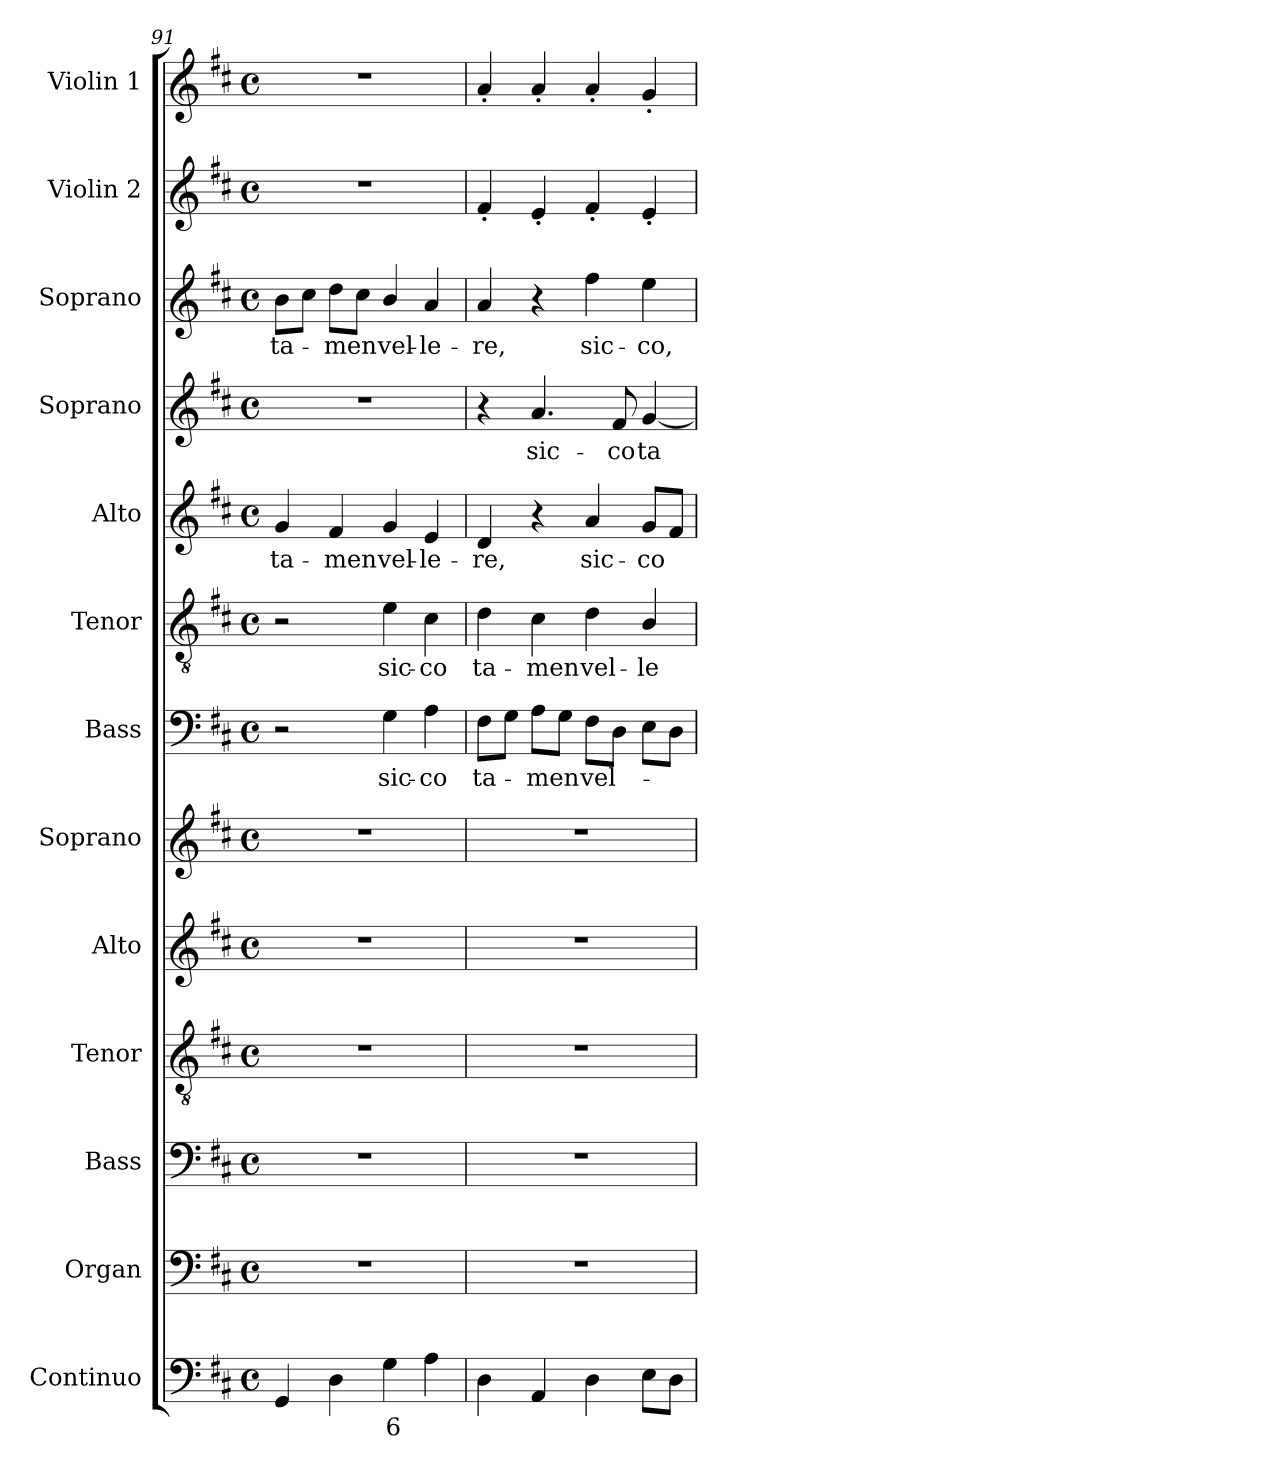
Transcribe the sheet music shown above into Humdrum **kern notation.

**kern	**text	**kern	**kern	**kern	**kern	**kern	**kern	**text	**kern	**text	**kern	**text	**kern	**text	**kern	**text	**kern	**kern
*part13	*part13	*part12	*part11	*part10	*part9	*part8	*part7	*part7	*part6	*part6	*part5	*part5	*part4	*part4	*part3	*part3	*part2	*part1
*staff13	*staff13	*staff12	*staff11	*staff10	*staff9	*staff8	*staff7	*staff7	*staff6	*staff6	*staff5	*staff5	*staff4	*staff4	*staff3	*staff3	*staff2	*staff1
*I"Continuo	*	*I"Organ	*I"Bass	*I"Tenor	*I"Alto	*I"Soprano	*I"Bass	*	*I"Tenor	*	*I"Alto	*	*I"Soprano	*	*I"Soprano	*	*I"Violin 2	*I"Violin 1
*I'Cont.	*	*I'Org.	*I'B.	*I'T.	*I'A.	*I'S.	*I'B.	*	*I'T.	*	*I'A.	*	*I'S.	*	*I'S.	*	*I'Vln. 2	*I'Vln. 1
*clefF4	*	*clefF4	*clefF4	*clefGv2	*clefG2	*clefG2	*clefF4	*	*clefGv2	*	*clefG2	*	*clefG2	*	*clefG2	*	*clefG2	*clefG2
*	*	*	*	*ITrd7c12	*	*	*	*	*ITrd7c12	*	*	*	*	*	*	*	*	*
*k[f#c#]	*	*k[f#c#]	*k[f#c#]	*k[f#c#]	*k[f#c#]	*k[f#c#]	*k[f#c#]	*	*k[f#c#]	*	*k[f#c#]	*	*k[f#c#]	*	*k[f#c#]	*	*k[f#c#]	*k[f#c#]
*D:	*	*D:	*D:	*D:	*D:	*D:	*D:	*	*D:	*	*D:	*	*D:	*	*D:	*	*D:	*D:
*M4/4	*	*M4/4	*M4/4	*M4/4	*M4/4	*M4/4	*M4/4	*	*M4/4	*	*M4/4	*	*M4/4	*	*M4/4	*	*M4/4	*M4/4
*met(c)	*	*met(c)	*met(c)	*met(c)	*met(c)	*met(c)	*met(c)	*	*met(c)	*	*met(c)	*	*met(c)	*	*met(c)	*	*met(c)	*met(c)
=91	=91	=91	=91	=91	=91	=91	=91	=91	=91	=91	=91	=91	=91	=91	=91	=91	=91	=91
!	!	!	!	!	!	!	!	!	!	!	!	!LO:LY:b:color=#000000	!	!	!	!	!	!
!	!	!	!	!	!	!	!	!	!	!	!	!	!	!	!	!LO:LY:b:color=#000000	!	!
4GGi/	.	1r	1r	1r	1r	1r	2r	.	2r	.	4gi/	ta-	1r	.	8bi\L	ta-	1r	1r
.	.	.	.	.	.	.	.	.	.	.	.	.	.	.	8cc#i\J	.	.	.
!	!	!	!	!	!	!	!	!	!	!	!	!LO:LY:b:color=#000000	!	!	!	!	!	!
!	!	!	!	!	!	!	!	!	!	!	!	!	!	!	!	!LO:LY:b:color=#000000	!	!
4Di\	.	.	.	.	.	.	.	.	.	.	4f#i/	-men	.	.	8ddi\L	-men	.	.
.	.	.	.	.	.	.	.	.	.	.	.	.	.	.	8cc#i\J	.	.	.
!	!LO:LY:b:color=#000000	!	!	!	!	!	!	!	!	!	!	!	!	!	!	!	!	!
!	!	!	!	!	!	!	!	!LO:LY:b:color=#000000	!	!	!	!	!	!	!	!	!	!
!	!	!	!	!	!	!	!	!	!	!LO:LY:b:color=#000000	!	!	!	!	!	!	!	!
!	!	!	!	!	!	!	!	!	!	!	!	!LO:LY:b:color=#000000	!	!	!	!	!	!
!	!	!	!	!	!	!	!	!	!	!	!	!	!	!	!	!LO:LY:b:color=#000000	!	!
4Gi\	6	.	.	.	.	.	4Gi\	sic-	4Ei\	sic-	4gi/	vel-	.	.	4bi/	vel-	.	.
!	!	!	!	!	!	!	!	!LO:LY:b:color=#000000	!	!	!	!	!	!	!	!	!	!
!	!	!	!	!	!	!	!	!	!	!LO:LY:b:color=#000000	!	!	!	!	!	!	!	!
!	!	!	!	!	!	!	!	!	!	!	!	!LO:LY:b:color=#000000	!	!	!	!	!	!
!	!	!	!	!	!	!	!	!	!	!	!	!	!	!	!	!LO:LY:b:color=#000000	!	!
4Ai\	.	.	.	.	.	.	4Ai\	-co	4C#i\	-co	4ei/	-le-	.	.	4ai/	-le-	.	.
=92	=92	=92	=92	=92	=92	=92	=92	=92	=92	=92	=92	=92	=92	=92	=92	=92	=92	=92
!	!	!	!	!	!	!	!	!LO:LY:b:color=#000000	!	!	!	!	!	!	!	!	!	!
!	!	!	!	!	!	!	!	!	!	!LO:LY:b:color=#000000	!	!	!	!	!	!	!	!
!	!	!	!	!	!	!	!	!	!	!	!	!LO:LY:b:color=#000000	!	!	!	!	!	!
!	!	!	!	!	!	!	!	!	!	!	!	!	!	!	!	!LO:LY:b:color=#000000	!	!
4Di\	.	1r	1r	1r	1r	1r	8F#i\L	ta-	4Di\	ta-	4di/	-re,	4r	.	4ai/	-re,	4f#'i/	4a'i/
.	.	.	.	.	.	.	8Gi\J	.	.	.	.	.	.	.	.	.	.	.
!	!	!	!	!	!	!	!	!LO:LY:b:color=#000000	!	!	!	!	!	!	!	!	!	!
!	!	!	!	!	!	!	!	!	!	!LO:LY:b:color=#000000	!	!	!	!	!	!	!	!
!	!	!	!	!	!	!	!	!	!	!	!	!	!	!LO:LY:b:color=#000000	!	!	!	!
4AAi/	.	.	.	.	.	.	8Ai\L	-men	4C#i\	-men	4r	.	4.ai/	sic-	4r	.	4e'i/	4a'i/
.	.	.	.	.	.	.	8Gi\J	.	.	.	.	.	.	.	.	.	.	.
!	!	!	!	!	!	!	!	!LO:LY:b:color=#000000	!	!	!	!	!	!	!	!	!	!
!	!	!	!	!	!	!	!	!	!	!LO:LY:b:color=#000000	!	!	!	!	!	!	!	!
!	!	!	!	!	!	!	!	!	!	!	!	!LO:LY:b:color=#000000	!	!	!	!	!	!
!	!	!	!	!	!	!	!	!	!	!	!	!	!	!	!	!LO:LY:b:color=#000000	!	!
4Di\	.	.	.	.	.	.	8F#i\L	vel-	4Di\	vel-	4ai/	sic-	.	.	4ff#i\	sic-	4f#'i/	4a'i/
!	!	!	!	!	!	!	!	!	!	!	!	!	!	!LO:LY:b:color=#000000	!	!	!	!
.	.	.	.	.	.	.	8Di\J	.	.	.	.	.	8f#i/	-co	.	.	.	.
!	!	!	!	!	!	!	!	!	!	!LO:LY:b:color=#000000	!	!	!	!	!	!	!	!
!	!	!	!	!	!	!	!	!	!	!	!	!LO:LY:b:color=#000000	!	!	!	!	!	!
!	!	!	!	!	!	!	!	!	!	!	!	!	!	!LO:LY:b:color=#000000	!	!	!	!
!	!	!	!	!	!	!	!	!	!	!	!	!	!	!	!	!LO:LY:b:color=#000000	!	!
8Ei\L	.	.	.	.	.	.	8Ei\L	.	4BBi/	-le-	8gi/L	-co	[<4gi/	ta-	4eei\	-co,	4e'i/	4g'i/
8Di\J	.	.	.	.	.	.	8Di\J	.	.	.	8f#i/J	.	.	.	.	.	.	.
=	=	=	=	=	=	=	=	=	=	=	=	=	=	=	=	=	=	=
*-	*-	*-	*-	*-	*-	*-	*-	*-	*-	*-	*-	*-	*-	*-	*-	*-	*-	*-
